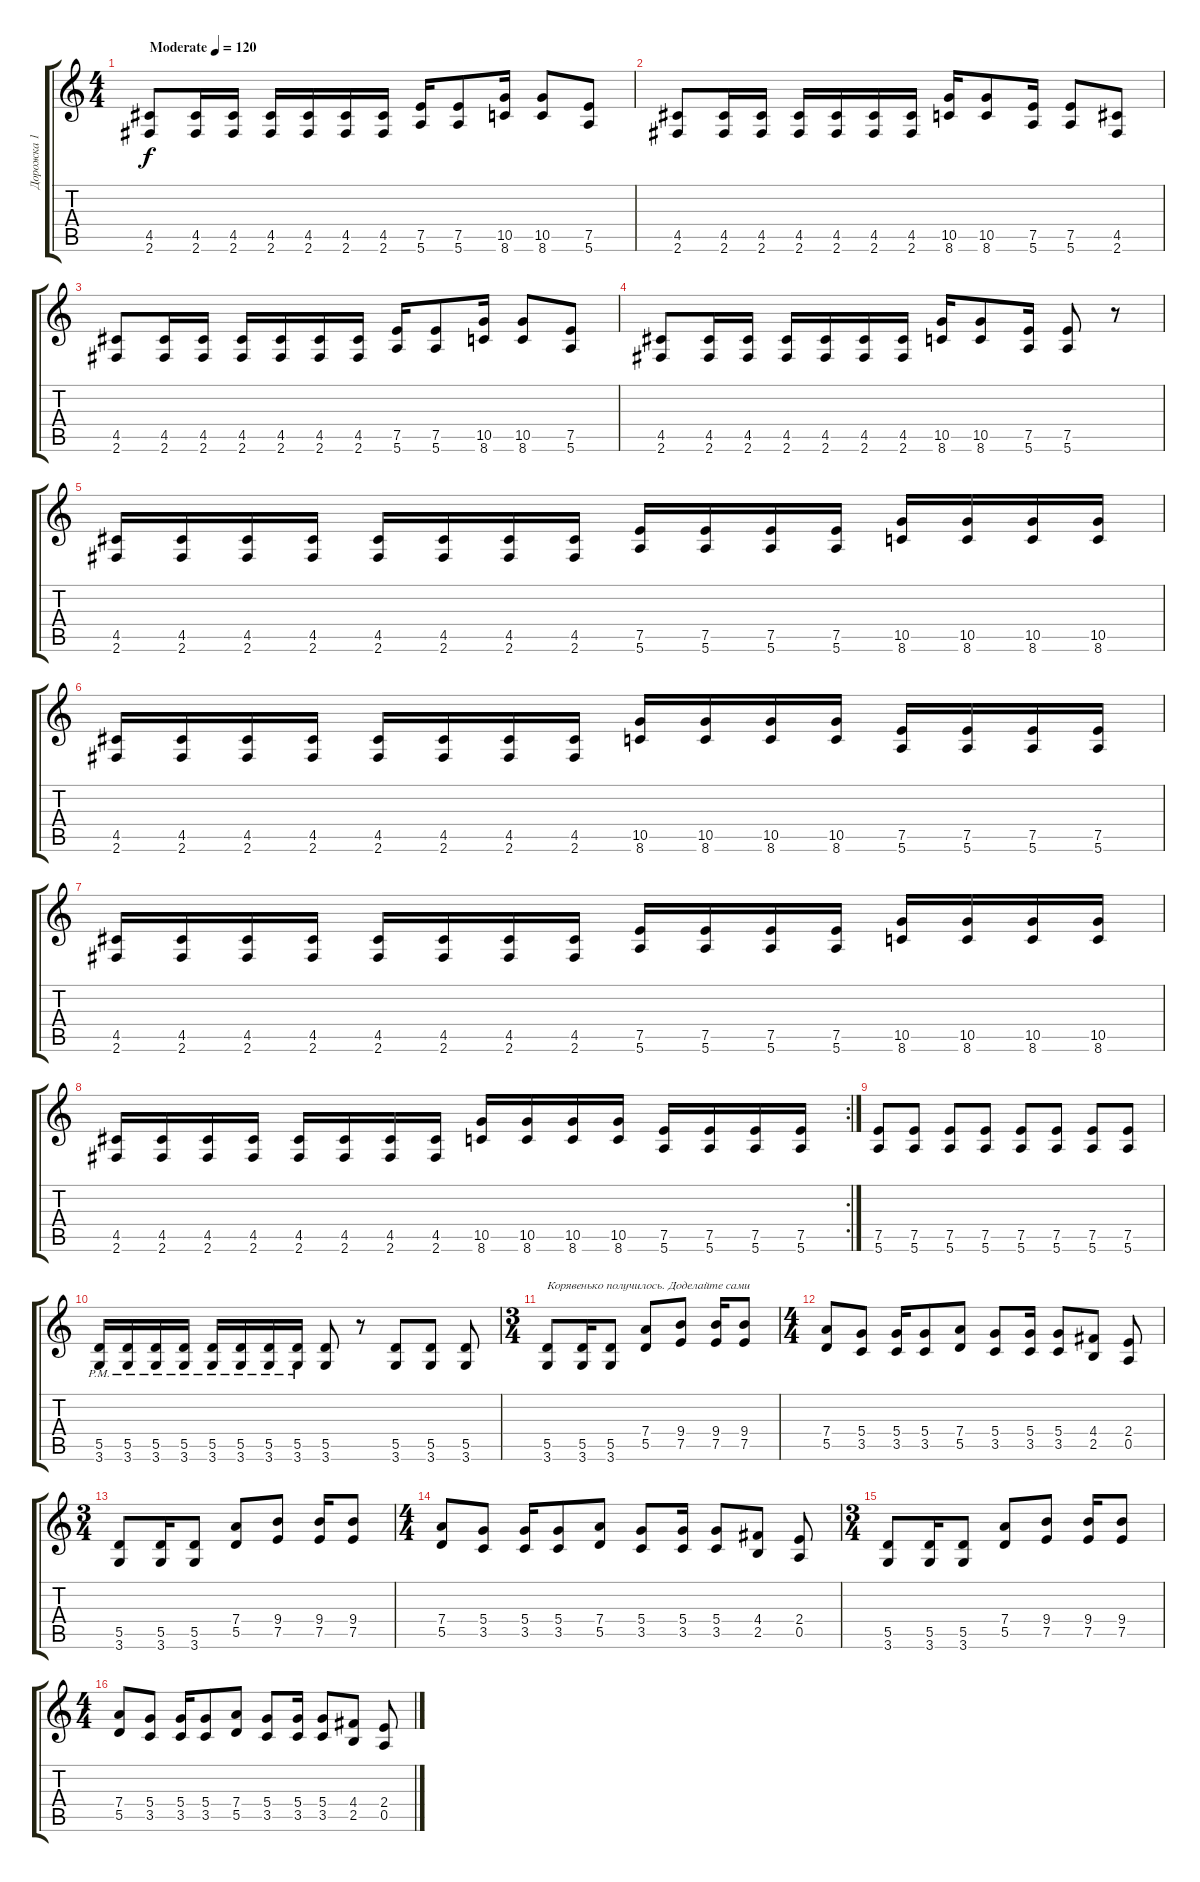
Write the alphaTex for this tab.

\track ("Дорожка 1" "Дорожка 1") {instrument distortionguitar}
\staff {score tabs}
\tuning (E4 B3 G3 D3 A2 E2) {hide}
\ts (4 4)
\tempo (120 "Moderate")
\clef g2
\ks c
(4.5 2.6).8{dy f instrument distortionguitar} (4.5 2.6).16 (4.5 2.6).16 (4.5 2.6).16 (4.5 2.6).16 (4.5 2.6).16 (4.5 2.6).16 (7.5 5.6).16 (7.5 5.6).8 (10.5 8.6).16 (10.5 8.6).8 (7.5 5.6).8 |
(4.5 2.6).8 (4.5 2.6).16 (4.5 2.6).16 (4.5 2.6).16 (4.5 2.6).16 (4.5 2.6).16 (4.5 2.6).16 (10.5 8.6).16 (10.5 8.6).8 (7.5 5.6).16 (7.5 5.6).8 (4.5 2.6).8 |
(4.5 2.6).8 (4.5 2.6).16 (4.5 2.6).16 (4.5 2.6).16 (4.5 2.6).16 (4.5 2.6).16 (4.5 2.6).16 (7.5 5.6).16 (7.5 5.6).8 (10.5 8.6).16 (10.5 8.6).8 (7.5 5.6).8 |
(4.5 2.6).8 (4.5 2.6).16 (4.5 2.6).16 (4.5 2.6).16 (4.5 2.6).16 (4.5 2.6).16 (4.5 2.6).16 (10.5 8.6).16 (10.5 8.6).8 (7.5 5.6).16 (7.5 5.6).8 r.8 |
(4.5 2.6).16 (4.5 2.6).16 (4.5 2.6).16 (4.5 2.6).16 (4.5 2.6).16 (4.5 2.6).16 (4.5 2.6).16 (4.5 2.6).16 (7.5 5.6).16 (7.5 5.6).16 (7.5 5.6).16 (7.5 5.6).16 (10.5 8.6).16 (10.5 8.6).16 (10.5 8.6).16 (10.5 8.6).16 |
(4.5 2.6).16 (4.5 2.6).16 (4.5 2.6).16 (4.5 2.6).16 (4.5 2.6).16 (4.5 2.6).16 (4.5 2.6).16 (4.5 2.6).16 (10.5 8.6).16 (10.5 8.6).16 (10.5 8.6).16 (10.5 8.6).16 (7.5 5.6).16 (7.5 5.6).16 (7.5 5.6).16 (7.5 5.6).16 |
(4.5 2.6).16 (4.5 2.6).16 (4.5 2.6).16 (4.5 2.6).16 (4.5 2.6).16 (4.5 2.6).16 (4.5 2.6).16 (4.5 2.6).16 (7.5 5.6).16 (7.5 5.6).16 (7.5 5.6).16 (7.5 5.6).16 (10.5 8.6).16 (10.5 8.6).16 (10.5 8.6).16 (10.5 8.6).16 |
\rc 2
(4.5 2.6).16 (4.5 2.6).16 (4.5 2.6).16 (4.5 2.6).16 (4.5 2.6).16 (4.5 2.6).16 (4.5 2.6).16 (4.5 2.6).16 (10.5 8.6).16 (10.5 8.6).16 (10.5 8.6).16 (10.5 8.6).16 (7.5 5.6).16 (7.5 5.6).16 (7.5 5.6).16 (7.5 5.6).16 |
(7.5 5.6).8 (7.5 5.6).8 (7.5 5.6).8 (7.5 5.6).8 (7.5 5.6).8 (7.5 5.6).8 (7.5 5.6).8 (7.5 5.6).8 |
(5.5{pm} 3.6{pm}).16 (5.5{pm} 3.6{pm}).16 (5.5{pm} 3.6{pm}).16 (5.5{pm} 3.6{pm}).16 (5.5{pm} 3.6{pm}).16 (5.5{pm} 3.6{pm}).16 (5.5{pm} 3.6{pm}).16 (5.5{pm} 3.6{pm}).16 (5.5 3.6).8 r.8 (5.5 3.6).8 (5.5 3.6).8 (5.5 3.6).8 |
\ts (3 4)
(5.5 3.6).8{txt "Корявенько получилось. Доделайте сами"} (5.5 3.6).16 (5.5 3.6).8 (7.4 5.5).8 (9.4 7.5).8 (9.4 7.5).16 (9.4 7.5).8 |
\ts (4 4)
(7.4 5.5).8 (5.4 3.5).8 (5.4 3.5).16 (5.4 3.5).8 (7.4 5.5).8 (5.4 3.5).8 (5.4 3.5).16 (5.4 3.5).8 (4.4 2.5).8 (2.4 0.5).8 |
\ts (3 4)
(5.5 3.6).8 (5.5 3.6).16 (5.5 3.6).8 (7.4 5.5).8 (9.4 7.5).8 (9.4 7.5).16 (9.4 7.5).8 |
\ts (4 4)
(7.4 5.5).8 (5.4 3.5).8 (5.4 3.5).16 (5.4 3.5).8 (7.4 5.5).8 (5.4 3.5).8 (5.4 3.5).16 (5.4 3.5).8 (4.4 2.5).8 (2.4 0.5).8 |
\ts (3 4)
(5.5 3.6).8 (5.5 3.6).16 (5.5 3.6).8 (7.4 5.5).8 (9.4 7.5).8 (9.4 7.5).16 (9.4 7.5).8 |
\ts (4 4)
(7.4 5.5).8 (5.4 3.5).8 (5.4 3.5).16 (5.4 3.5).8 (7.4 5.5).8 (5.4 3.5).8 (5.4 3.5).16 (5.4 3.5).8 (4.4 2.5).8 (2.4 0.5).8
